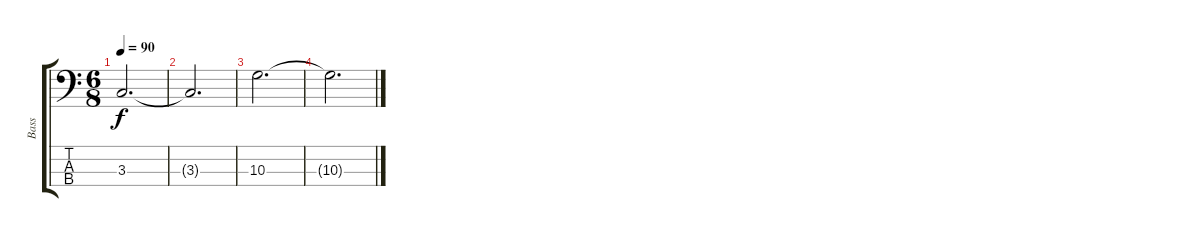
\track ("Bass" "Bass") {instrument electricbassfinger}
\staff {score tabs}
\tuning (G2 D2 A1 E1) {hide}
\ts (6 8)
\tempo 90
\clef f4
\ks c
3.3{t}.2{d dy f} |
3.3{t}.2{d} |
10.3.2{d} |
10.3{t}.2{d}
